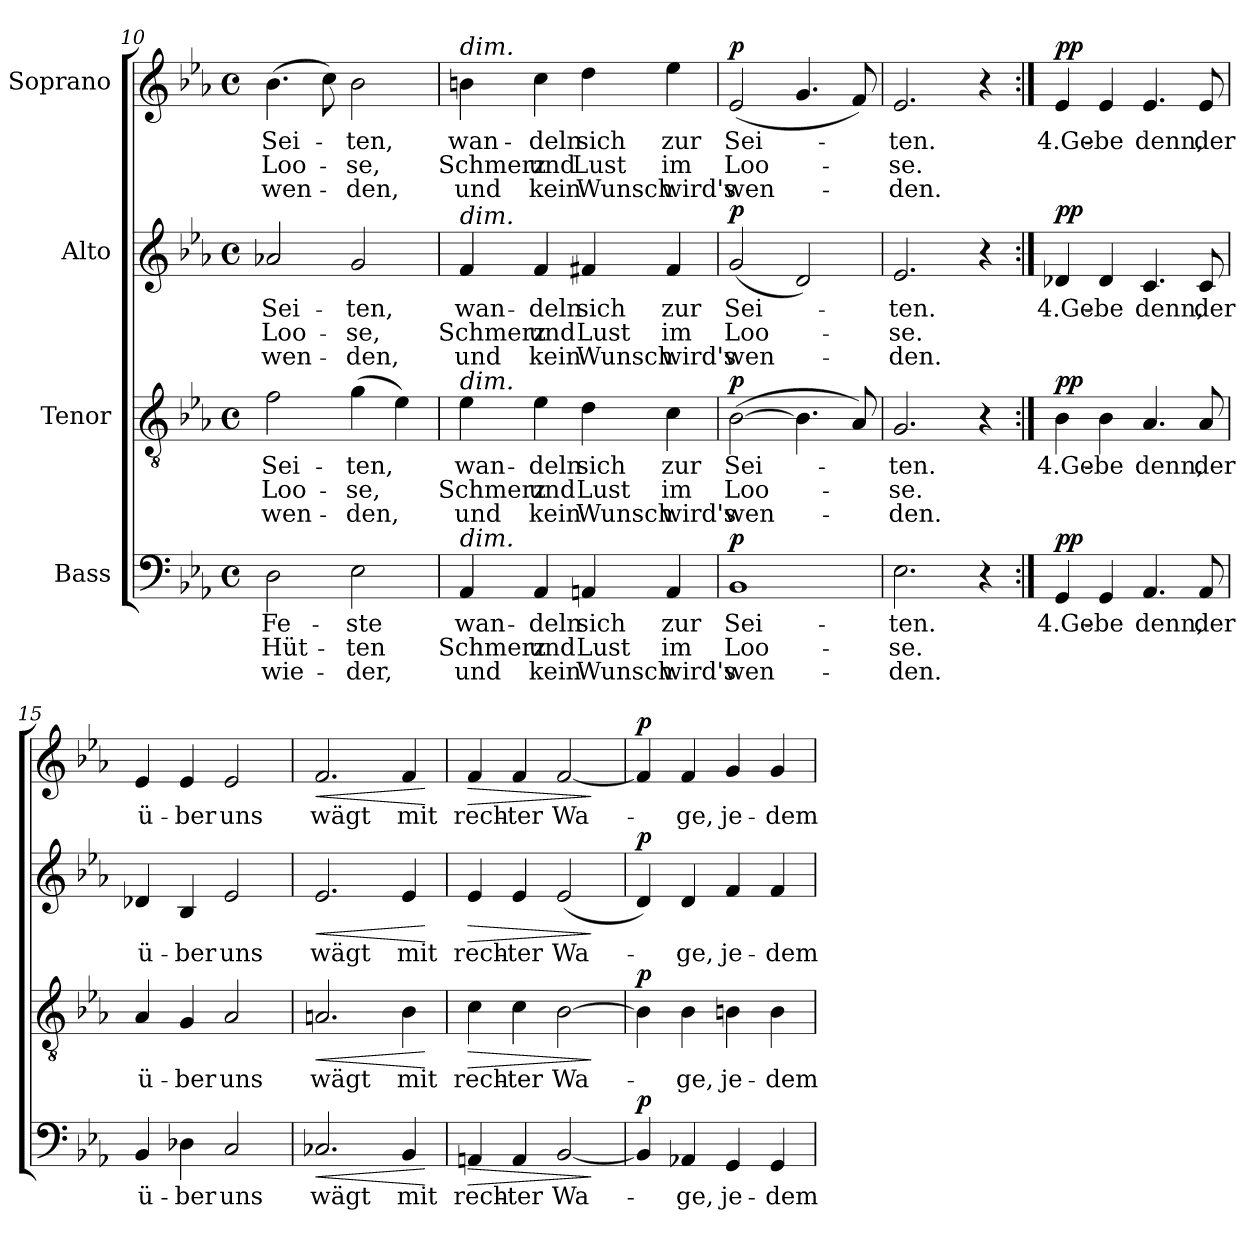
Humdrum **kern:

**kern	**text	**text	**text	**dynam	**kern	**text	**text	**text	**dynam	**kern	**text	**text	**text	**dynam	**kern	**text	**text	**text	**dynam
*part4	*part4	*part4	*part4	*part4	*part3	*part3	*part3	*part3	*part3	*part2	*part2	*part2	*part2	*part2	*part1	*part1	*part1	*part1	*part1
*staff4	*staff4	*staff4	*staff4	*staff4	*staff3	*staff3	*staff3	*staff3	*staff3	*staff2	*staff2	*staff2	*staff2	*staff2	*staff1	*staff1	*staff1	*staff1	*staff1
*I"Bass	*	*	*	*	*I"Tenor	*	*	*	*	*I"Alto	*	*	*	*	*I"Soprano	*	*	*	*
*clefF4	*	*	*	*	*clefGv2	*	*	*	*	*clefG2	*	*	*	*	*clefG2	*	*	*	*
*k[b-e-a-]	*	*	*	*	*k[b-e-a-]	*	*	*	*	*k[b-e-a-]	*	*	*	*	*k[b-e-a-]	*	*	*	*
*E-:	*	*	*	*	*E-:	*	*	*	*	*E-:	*	*	*	*	*E-:	*	*	*	*
*M4/4	*	*	*	*	*M4/4	*	*	*	*	*M4/4	*	*	*	*	*M4/4	*	*	*	*
*met(c)	*	*	*	*	*met(c)	*	*	*	*	*met(c)	*	*	*	*	*met(c)	*	*	*	*
=10	=10	=10	=10	=10	=10	=10	=10	=10	=10	=10	=10	=10	=10	=10	=10	=10	=10	=10	=10
!	!LO:LY:b	!LO:LY:b	!LO:LY:b	!	!	!LO:LY:b	!LO:LY:b	!LO:LY:b	!	!	!LO:LY:b	!LO:LY:b	!LO:LY:b	!	!	!LO:LY:b	!LO:LY:b	!LO:LY:b	!
2D\	Fe-	Hüt-	wie-	.	2f\	Sei-	Loo-	wen-	.	2a-X/	Sei-	Loo-	wen-	.	(>4.b-\	Sei-	Loo-	wen-	.
.	.	.	.	.	.	.	.	.	.	.	.	.	.	.	8cc\)	.	.	.	.
!	!LO:LY:b	!LO:LY:b	!LO:LY:b	!	!	!LO:LY:b	!LO:LY:b	!LO:LY:b	!	!	!LO:LY:b	!LO:LY:b	!LO:LY:b	!	!	!LO:LY:b	!LO:LY:b	!LO:LY:b	!
2E-\	-ste	-ten	-der,	.	(>4g\	-ten,	-se,	-den,	.	2g/	-ten,	-se,	-den,	.	2b-\	-ten,	-se,	-den,	.
.	.	.	.	.	4e-\)	.	.	.	.	.	.	.	.	.	.	.	.	.	.
!!LO:PB:g=z
=11	=11	=11	=11	=11	=11	=11	=11	=11	=11	=11	=11	=11	=11	=11	=11	=11	=11	=11	=11
!	!	!	!	!	!	!	!	!	!	!	!	!	!	!	!LO:TX:a:i:t=dim.	!	!	!	!
!	!	!	!	!	!	!	!	!	!	!LO:TX:a:i:t=dim.	!	!	!	!	!	!	!	!	!
!	!	!	!	!	!LO:TX:a:i:t=dim.	!	!	!	!	!	!	!	!	!	!	!	!	!	!
!LO:TX:a:i:t=dim.	!	!	!	!	!	!	!	!	!	!	!	!	!	!	!	!	!	!	!
!	!LO:LY:b	!LO:LY:b	!LO:LY:b	!	!	!LO:LY:b	!LO:LY:b	!LO:LY:b	!	!	!LO:LY:b	!LO:LY:b	!LO:LY:b	!	!	!LO:LY:b	!LO:LY:b	!LO:LY:b	!
4AA-/	wan-	Schmerz	und	.	4e-\	wan-	Schmerz	und	.	4f/	wan-	Schmerz	und	.	4bn\	wan-	Schmerz	und	.
!	!LO:LY:b	!LO:LY:b	!LO:LY:b	!	!	!LO:LY:b	!LO:LY:b	!LO:LY:b	!	!	!LO:LY:b	!LO:LY:b	!LO:LY:b	!	!	!LO:LY:b	!LO:LY:b	!LO:LY:b	!
4AA-/	-deln	und	kein	.	4e-\	-deln	und	kein	.	4f/	-deln	und	kein	.	4cc\	-deln	und	kein	.
!	!LO:LY:b	!LO:LY:b	!LO:LY:b	!	!	!LO:LY:b	!LO:LY:b	!LO:LY:b	!	!	!LO:LY:b	!LO:LY:b	!LO:LY:b	!	!	!LO:LY:b	!LO:LY:b	!LO:LY:b	!
4AAn/	sich	Lust	Wunsch	.	4d\	sich	Lust	Wunsch	.	4f#X/	sich	Lust	Wunsch	.	4dd\	sich	Lust	Wunsch	.
!	!LO:LY:b	!LO:LY:b	!LO:LY:b	!	!	!LO:LY:b	!LO:LY:b	!LO:LY:b	!	!	!LO:LY:b	!LO:LY:b	!LO:LY:b	!	!	!LO:LY:b	!LO:LY:b	!LO:LY:b	!
4AA/	zur	im	wird's	.	4c\	zur	im	wird's	.	4f#/	zur	im	wird's	.	4ee-\	zur	im	wird's	.
=12	=12	=12	=12	=12	=12	=12	=12	=12	=12	=12	=12	=12	=12	=12	=12	=12	=12	=12	=12
!	!LO:LY:b	!LO:LY:b	!LO:LY:b	!LO:DY:a	!	!LO:LY:b	!LO:LY:b	!LO:LY:b	!LO:DY:a	!	!LO:LY:b	!LO:LY:b	!LO:LY:b	!LO:DY:a	!	!LO:LY:b	!LO:LY:b	!LO:LY:b	!LO:DY:a
1BB-	Sei-	Loo-	wen-	p	(>[2B-\	Sei-	Loo-	wen-	p	(<2g/	Sei-	Loo-	wen-	p	(<2e-/	Sei-	Loo-	wen-	p
.	.	.	.	.	4.B-\]	.	.	.	.	2d/)	.	.	.	.	4.g/	.	.	.	.
.	.	.	.	.	8A-/)	.	.	.	.	.	.	.	.	.	8f/)	.	.	.	.
=13	=13	=13	=13	=13	=13	=13	=13	=13	=13	=13	=13	=13	=13	=13	=13	=13	=13	=13	=13
!	!LO:LY:b	!LO:LY:b	!LO:LY:b	!	!	!LO:LY:b	!LO:LY:b	!LO:LY:b	!	!	!LO:LY:b	!LO:LY:b	!LO:LY:b	!	!	!LO:LY:b	!LO:LY:b	!LO:LY:b	!
2.E-\	-ten.	-se.	-den.	.	2.G/	-ten.	-se.	-den.	.	2.e-/	-ten.	-se.	-den.	.	2.e-/	-ten.	-se.	-den.	.
4r	.	.	.	.	4r	.	.	.	.	4r	.	.	.	.	4r	.	.	.	.
=14:|!	=14:|!	=14:|!	=14:|!	=14:|!	=14:|!	=14:|!	=14:|!	=14:|!	=14:|!	=14:|!	=14:|!	=14:|!	=14:|!	=14:|!	=14:|!	=14:|!	=14:|!	=14:|!	=14:|!
!	!LO:LY:b	!	!	!LO:DY:a	!	!LO:LY:b	!	!	!LO:DY:a	!	!LO:LY:b	!	!	!LO:DY:a	!	!LO:LY:b	!	!	!LO:DY:a
4GG/	4.Ge-	.	.	pp	4B-\	4.Ge-	.	.	pp	4d-X/	4.Ge-	.	.	pp	4e-/	4.Ge-	.	.	pp
!	!LO:LY:b	!	!	!	!	!LO:LY:b	!	!	!	!	!LO:LY:b	!	!	!	!	!LO:LY:b	!	!	!
4GG/	-be	.	.	.	4B-\	-be	.	.	.	4d-/	-be	.	.	.	4e-/	-be	.	.	.
!	!LO:LY:b	!	!	!	!	!LO:LY:b	!	!	!	!	!LO:LY:b	!	!	!	!	!LO:LY:b	!	!	!
4.AA-/	denn,	.	.	.	4.A-/	denn,	.	.	.	4.c/	denn,	.	.	.	4.e-/	denn,	.	.	.
!	!LO:LY:b	!	!	!	!	!LO:LY:b	!	!	!	!	!LO:LY:b	!	!	!	!	!LO:LY:b	!	!	!
8AA-/	der	.	.	.	8A-/	der	.	.	.	8c/	der	.	.	.	8e-/	der	.	.	.
=15	=15	=15	=15	=15	=15	=15	=15	=15	=15	=15	=15	=15	=15	=15	=15	=15	=15	=15	=15
!	!LO:LY:b	!	!	!	!	!LO:LY:b	!	!	!	!	!LO:LY:b	!	!	!	!	!LO:LY:b	!	!	!
4BB-/	ü-	.	.	.	4A-/	ü-	.	.	.	4d-X/	ü-	.	.	.	4e-/	ü-	.	.	.
!	!LO:LY:b	!	!	!	!	!LO:LY:b	!	!	!	!	!LO:LY:b	!	!	!	!	!LO:LY:b	!	!	!
4D-X\	-ber	.	.	.	4G/	-ber	.	.	.	4B-/	-ber	.	.	.	4e-/	-ber	.	.	.
!	!LO:LY:b	!	!	!	!	!LO:LY:b	!	!	!	!	!LO:LY:b	!	!	!	!	!LO:LY:b	!	!	!
2C/	uns	.	.	.	2A-/	uns	.	.	.	2e-/	uns	.	.	.	2e-/	uns	.	.	.
=16	=16	=16	=16	=16	=16	=16	=16	=16	=16	=16	=16	=16	=16	=16	=16	=16	=16	=16	=16
!	!LO:LY:b	!	!	!LO:HP:b	!	!LO:LY:b	!	!	!LO:HP:b	!	!LO:LY:b	!	!	!LO:HP:b	!	!LO:LY:b	!	!	!LO:HP:b
2.C-X/	wägt	.	.	<	2.An/	wägt	.	.	<	2.e-/	wägt	.	.	<	2.f/	wägt	.	.	<
!	!LO:LY:b	!	!	!	!	!LO:LY:b	!	!	!	!	!LO:LY:b	!	!	!	!	!LO:LY:b	!	!	!
4BB-/	mit	.	.	.	4B-\	mit	.	.	.	4e-/	mit	.	.	.	4f/	mit	.	.	.
.	.	.	.	[	.	.	.	.	[	.	.	.	.	[	.	.	.	.	[
=17	=17	=17	=17	=17	=17	=17	=17	=17	=17	=17	=17	=17	=17	=17	=17	=17	=17	=17	=17
!	!LO:LY:b	!	!	!LO:HP:b	!	!LO:LY:b	!	!	!LO:HP:b	!	!LO:LY:b	!	!	!LO:HP:b	!	!LO:LY:b	!	!	!LO:HP:b
4AAn/	rech-	.	.	>	4c\	rech-	.	.	>	4e-/	rech-	.	.	>	4f/	rech-	.	.	>
!	!LO:LY:b	!	!	!	!	!LO:LY:b	!	!	!	!	!LO:LY:b	!	!	!	!	!LO:LY:b	!	!	!
4AA/	-ter	.	.	.	4c\	-ter	.	.	.	4e-/	-ter	.	.	.	4f/	-ter	.	.	.
!	!LO:LY:b	!	!	!	!	!LO:LY:b	!	!	!	!	!LO:LY:b	!	!	!	!	!LO:LY:b	!	!	!
[2BB-/	Wa-	.	.	.	[2B-\	Wa-	.	.	.	(<2e-/	Wa-	.	.	.	[2f/	Wa-	.	.	.
.	.	.	.	]	.	.	.	.	]	.	.	.	.	]	.	.	.	.	]
=18	=18	=18	=18	=18	=18	=18	=18	=18	=18	=18	=18	=18	=18	=18	=18	=18	=18	=18	=18
!	!	!	!	!LO:DY:a	!	!	!	!	!LO:DY:a	!	!	!	!	!LO:DY:a	!	!	!	!	!LO:DY:a
4BB-/]	.	.	.	p	4B-\]	.	.	.	p	4d/)	.	.	.	p	4f/]	.	.	.	p
!	!LO:LY:b	!	!	!	!	!LO:LY:b	!	!	!	!	!LO:LY:b	!	!	!	!	!LO:LY:b	!	!	!
4AA-X/	-ge,	.	.	.	4B-\	-ge,	.	.	.	4d/	-ge,	.	.	.	4f/	-ge,	.	.	.
!	!LO:LY:b	!	!	!	!	!LO:LY:b	!	!	!	!	!LO:LY:b	!	!	!	!	!LO:LY:b	!	!	!
4GG/	je-	.	.	.	4Bn\	je-	.	.	.	4f/	je-	.	.	.	4g/	je-	.	.	.
!	!LO:LY:b	!	!	!	!	!LO:LY:b	!	!	!	!	!LO:LY:b	!	!	!	!	!LO:LY:b	!	!	!
4GG/	-dem	.	.	.	4B\	-dem	.	.	.	4f/	-dem	.	.	.	4g/	-dem	.	.	.
=	=	=	=	=	=	=	=	=	=	=	=	=	=	=	=	=	=	=	=
*-	*-	*-	*-	*-	*-	*-	*-	*-	*-	*-	*-	*-	*-	*-	*-	*-	*-	*-	*-
